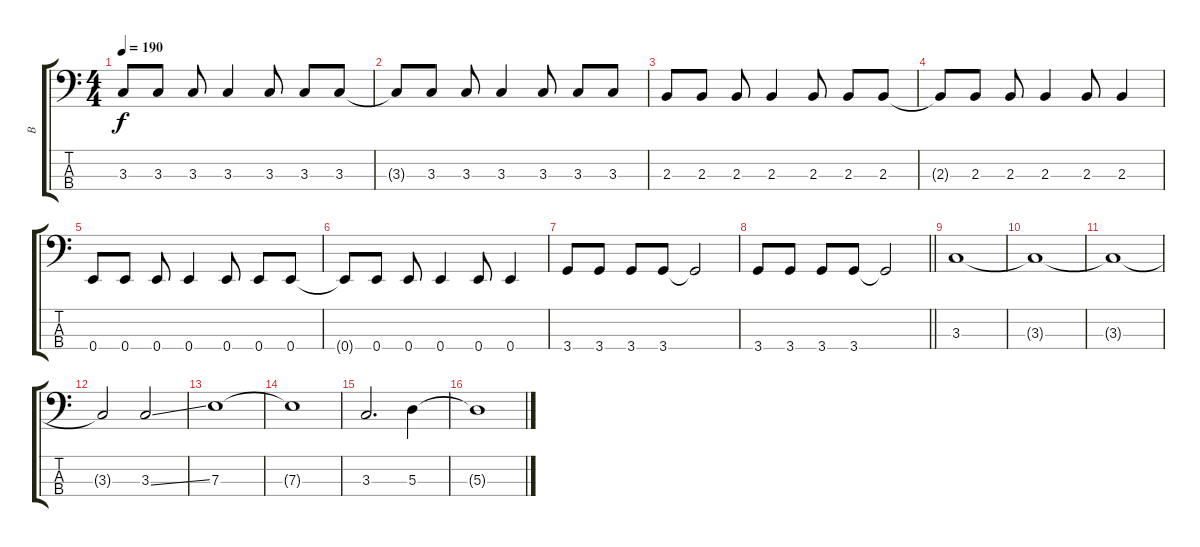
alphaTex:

\track ("B" "B") {instrument electricbassfinger}
\staff {score tabs}
\tuning (G2 D2 A1 E1) {hide}
\ts (4 4)
\tempo 190
\clef f4
\ks c
3.3.8{dy f} 3.3.8 3.3.8 3.3.4 3.3.8 3.3.8 3.3.8 |
3.3{t}.8 3.3.8 3.3.8 3.3.4 3.3.8 3.3.8 3.3.8 |
2.3.8 2.3.8 2.3.8 2.3.4 2.3.8 2.3.8 2.3.8 |
2.3{t}.8 2.3.8 2.3.8 2.3.4 2.3.8 2.3.4 |
0.4.8 0.4.8 0.4.8 0.4.4 0.4.8 0.4.8 0.4.8 |
0.4{t}.8 0.4.8 0.4.8 0.4.4 0.4.8 0.4.4 |
3.4.8 3.4.8 3.4.8 3.4.8 3.4{t}.2 |
\barLineRight lightlight
3.4.8 3.4.8 3.4.8 3.4.8 3.4{t}.2 |
\section ("" "")
3.3.1 |
3.3{t}.1 |
3.3{t}.1 |
3.3{t}.2 3.3{ss}.2 |
7.3.1 |
7.3{t}.1 |
3.3.2{d} 5.3.4 |
5.3{t}.1
